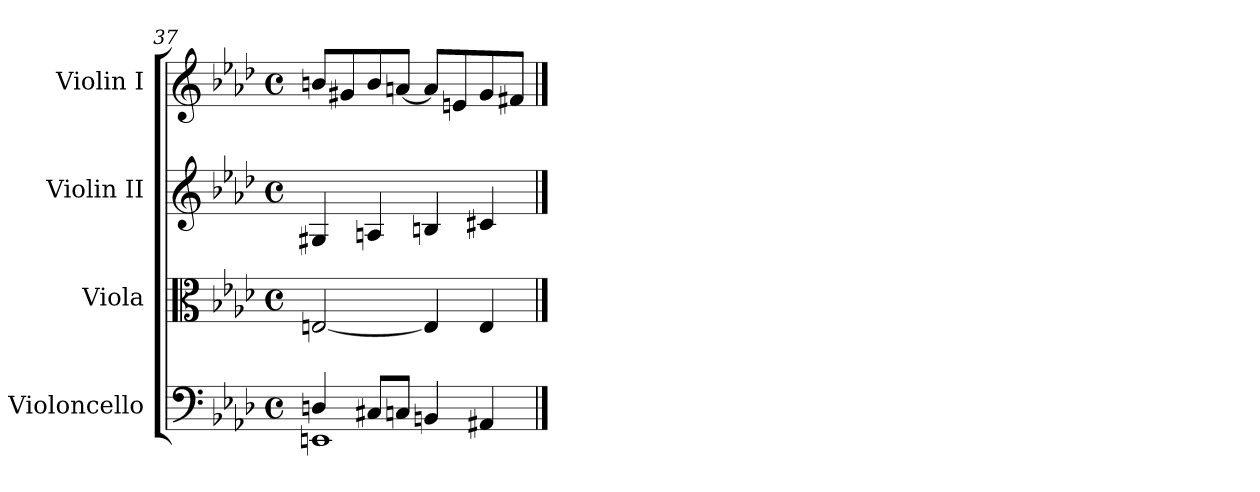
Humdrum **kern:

**kern	**kern	**kern	**kern
*part4	*part3	*part2	*part1
*staff4	*staff3	*staff2	*staff1
*I"Violoncello	*I"Viola	*I"Violin II	*I"Violin I
*I'Vc	*I'Vla	*I'Vln	*I'Vln
!!LO:LB:g=z
*clefF4	*clefC3	*clefG2	*clefG2
*k[b-e-a-d-]	*k[b-e-a-d-]	*k[b-e-a-d-]	*k[b-e-a-d-]
*M4/4	*M4/4	*M4/4	*M4/4
*met(c)	*met(c)	*met(c)	*met(c)
=37	=37	=37	=37
*^	*	*	*
4Dn/	1EEn	[2En/	4G#X/	8bn/L
.	.	.	.	8g#X/
8C#X/L	.	.	4An/	8b/
8Cn/J	.	.	.	[8an/J
4BBn/	.	4E/]	4Bn/	8a/L]
.	.	.	.	8en/
4AA#X/	.	4E/	4c#X/	8g#/
.	.	.	.	8f#X/J
*v	*v	*	*	*
==	==	==	==
*-	*-	*-	*-
